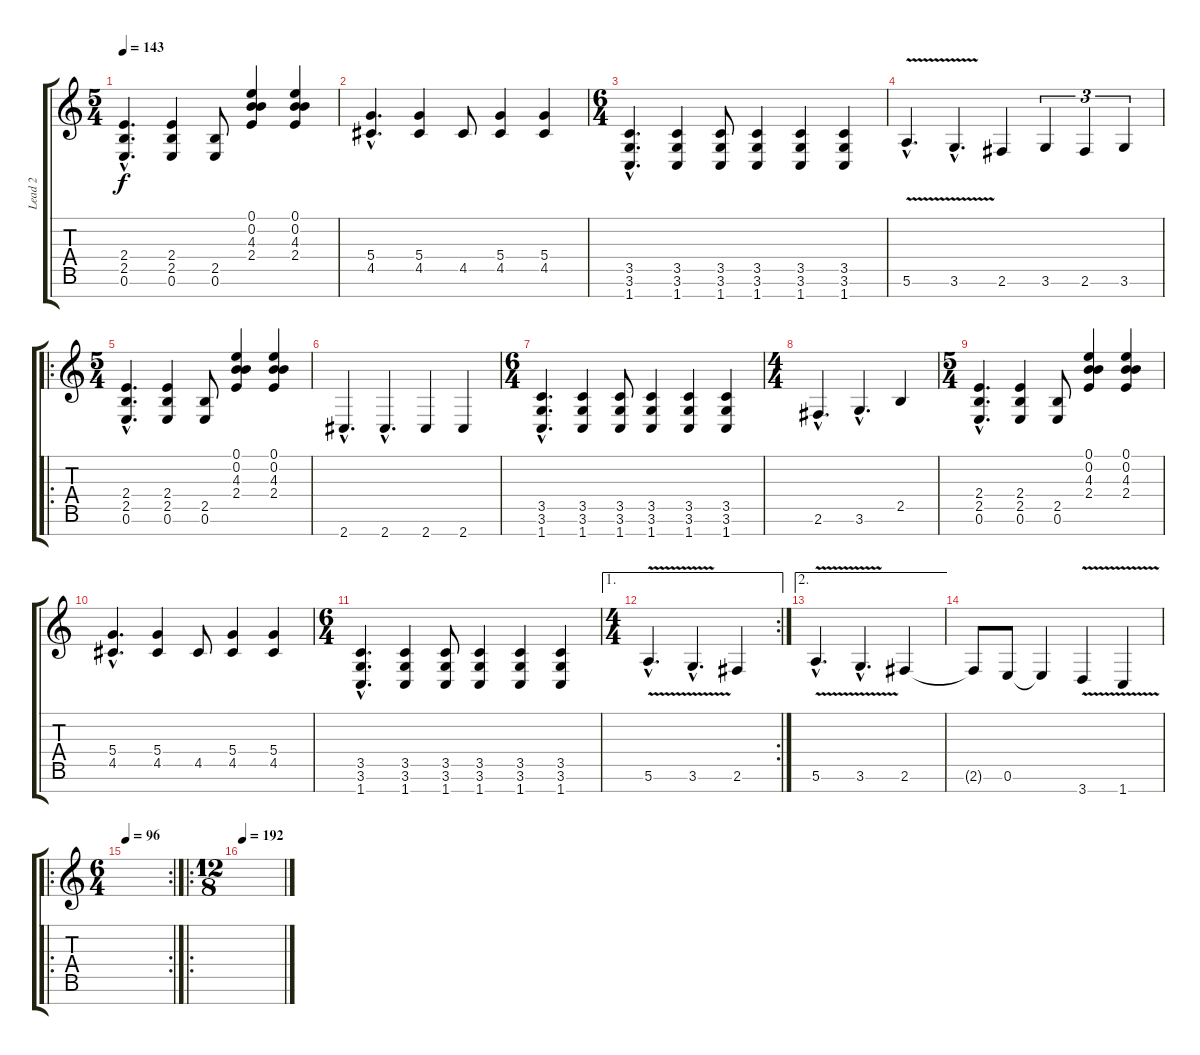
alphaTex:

\track ("Lead 2" "Lead 2") {instrument distortionguitar}
\staff {score tabs}
\tuning (E4 B3 G3 D3 A2 E2 B1) {hide}
\ts (5 4)
\tempo 143
\clef g2
\ks c
(2.4{hac} 2.5{hac} 0.6{hac}).4{d dy f} (2.4 2.5 0.6).4 (2.5 0.6).8 (0.1 0.2 4.3 2.4).4 (0.1 0.2 4.3 2.4).4 |
(5.4{hac} 4.5{hac}).4{d} (5.4 4.5).4 4.5.8 (5.4 4.5).4 (5.4 4.5).4 |
\ts (6 4)
(3.5{hac} 3.6{hac} 1.7{hac}).4{d} (3.5 3.6 1.7).4 (3.5 3.6 1.7).8 (3.5 3.6 1.7).4 (3.5 3.6 1.7).4 (3.5 3.6 1.7).4 |
5.6{v hac}.4{d} 3.6{v hac}.4{d} 2.6.4 3.6.4{tu (3 2)} 2.6.4{tu (3 2)} 3.6.4{tu (3 2)} |
\ro
\ts (5 4)
(2.4{hac} 2.5{hac} 0.6{hac}).4{d} (2.4 2.5 0.6).4 (2.5 0.6).8 (0.1 0.2 4.3 2.4).4 (0.1 0.2 4.3 2.4).4 |
2.7{hac}.4{d} 2.7{hac}.4{d} 2.7.4 2.7.4 |
\ts (6 4)
(3.5{hac} 3.6{hac} 1.7{hac}).4{d} (3.5 3.6 1.7).4 (3.5 3.6 1.7).8 (3.5 3.6 1.7).4 (3.5 3.6 1.7).4 (3.5 3.6 1.7).4 |
\ts (4 4)
2.6{hac}.4{d} 3.6{hac}.4{d} 2.5.4 |
\ts (5 4)
(2.4{hac} 2.5{hac} 0.6{hac}).4{d} (2.4 2.5 0.6).4 (2.5 0.6).8 (0.1 0.2 4.3 2.4).4 (0.1 0.2 4.3 2.4).4 |
(5.4{hac} 4.5{hac}).4{d} (5.4 4.5).4 4.5.8 (5.4 4.5).4 (5.4 4.5).4 |
\ts (6 4)
(3.5{hac} 3.6{hac} 1.7{hac}).4{d} (3.5 3.6 1.7).4 (3.5 3.6 1.7).8 (3.5 3.6 1.7).4 (3.5 3.6 1.7).4 (3.5 3.6 1.7).4 |
\ae 1
\rc 2
\ts (4 4)
5.6{v hac}.4{d} 3.6{v hac}.4{d} 2.6.4 |
\ae 2
5.6{v hac}.4{d} 3.6{v hac}.4{d} 2.6.4 |
2.6{t}.8 0.6.8 0.6{t}.4 3.7{v}.4 1.7{v}.4 |
\ro
\rc 2
\ts (6 4)
\tempo 96
|
\ro
\ts (12 8)
\tempo 192
